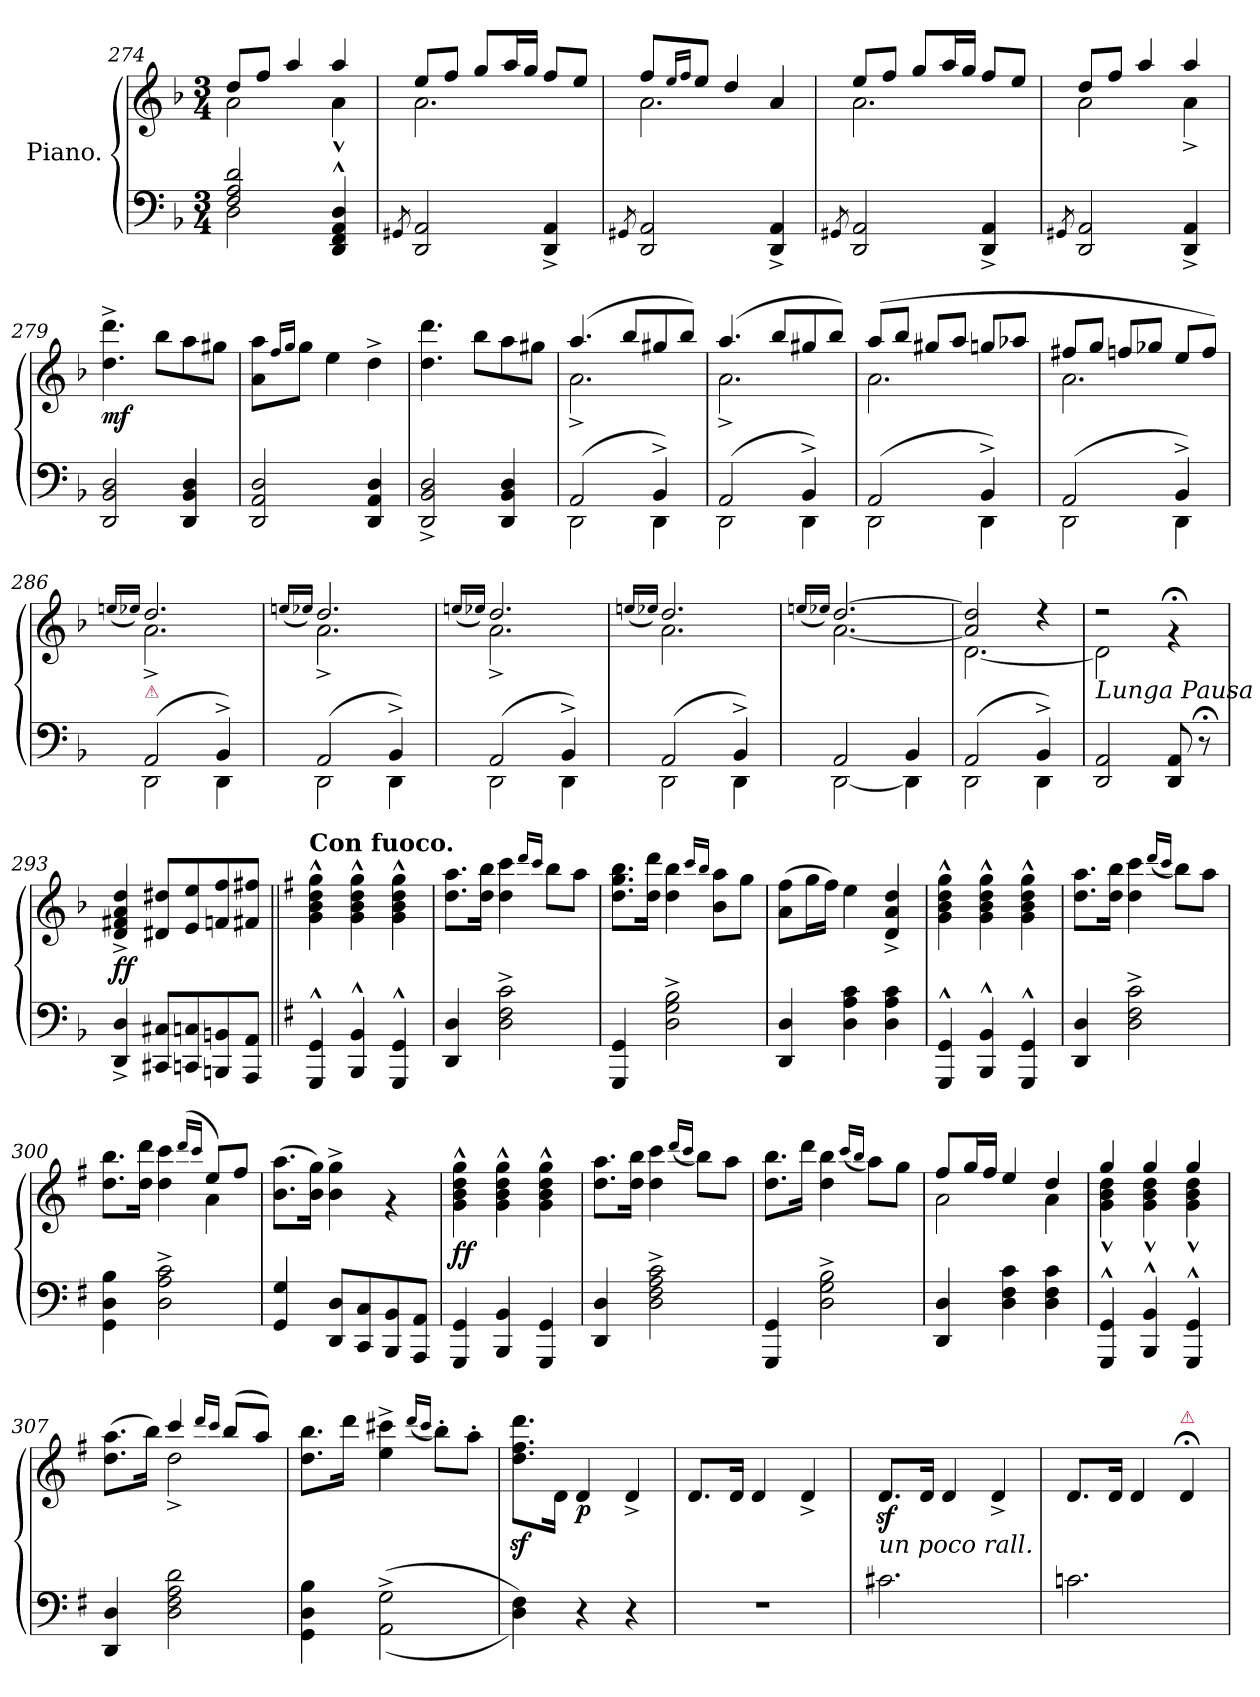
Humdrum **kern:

**kern	**kern	**dynam
*part2	*part1	*part1
*staff2	*staff1	*staff1
*I"Piano.	*I"Piano.	*
*clefF4	*clefG2	*
*k[b-]	*k[b-]	*
*M3/4	*M3/4	*
=274	=274	=274
*^	*^	*
2F/ 2A/ 2d/	2D\	8dd/L	2a\	.
.	.	8ff/J	.	.
.	.	4aa/	.	.
4DD^^>/ 4FF^^>/ 4AA^^>/ 4D^^>/	4ryy	4aa/	4a^^<\	.
*v	*v	*	*	*
=275	=275	=275	=275
8qGG#X/	.	.	.
2DD/ 2AA/	8ee/L	2.a\	.
.	8ff/J	.	.
.	8gg/L	.	.
.	16aa/L	.	.
.	16gg/JJ	.	.
4DD^>/ 4AA^>/	8ff/L	.	.
.	8ee/J	.	.
=276	=276	=276	=276
8qGG#X/	.	.	.
2DD/ 2AA/	8ff/L	2.a\	.
.	16qqee/LL	.	.
.	16qqff/JJ	.	.
.	8ee/J	.	.
.	4dd/	.	.
4DD^>/ 4AA^>/	4a/	.	.
=277	=277	=277	=277
8qGG#X/	.	.	.
2DD/ 2AA/	8ee/L	2.a\	.
.	8ff/J	.	.
.	8gg/L	.	.
.	16aa/L	.	.
.	16gg/JJ	.	.
4DD^>/ 4AA^>/	8ff/L	.	.
.	8ee/J	.	.
=278	=278	=278	=278
8qGG#X/	.	.	.
2DD/ 2AA/	8dd/L	2a\	.
.	8ff/J	.	.
.	4aa/	.	.
4DD^>/ 4AA^>/	4aa/	4a^<\	.
*	*v	*v	*
=279	=279	=279
2DD/ 2BB-/ 2D/	4.dd^>\ 4.ddd^>\	mf
.	8bb-\L	.
4DD/ 4BB-/ 4D/	8aa\	.
.	8gg#X\J	.
=280	=280	=280
2DD/ 2AA/ 2D/	8a\ 8aa\L	.
.	16qqff/LL	.
.	16qqgg/JJ	.
.	8gg\J	.
.	4ee\	.
4DD/ 4AA/ 4D/	4dd^<\	.
=281	=281	=281
2DD^>/ 2BB-^>/ 2D^>/	4.dd\ 4.ddd\	.
.	8bb-\L	.
4DD/ 4BB-/ 4D/	8aa\	.
.	8gg#X\J	.
=282	=282	=282
*^	*^	*
(>2AA/	2DD\	(>4.aa/	2.a^<\	.
.	.	8bb-/L	.	.
4BB-^>/)	4DD\	8gg#X/	.	.
.	.	8bb-/J)	.	.
=283	=283	=283	=283	=283
(>2AA/	2DD\	(>4.aa/	2.a^\	.
.	.	8bb-/L	.	.
4BB-^>/)	4DD\	8gg#X/	.	.
.	.	8bb-/J)	.	.
=284	=284	=284	=284	=284
(>2AA/	2DD\	(>8aa/L	2.a\	.
.	.	8bb-/J	.	.
.	.	8gg#X/L	.	.
.	.	8aa/J	.	.
4BB-^>/)	4DD\	8ggn/L	.	.
.	.	8aa-X/J	.	.
=285	=285	=285	=285	=285
(>2AA/	2DD\	8ff#X/L	2.a\	.
.	.	8gg/J	.	.
.	.	8ffn/L	.	.
.	.	8gg-X/J	.	.
4BB-^>/)	4DD\	8ee/L	.	.
.	.	8ff/J)	.	.
=286	=286	=286	=286	=286
.	.	(<16qqeen/LL	.	.
.	.	16qqee-X/JJ)	.	.
!	!	!LO:TX:b:color=crimson:t=⚠	!	!
(>2AA/	2DD\	2.dd/	2.a^<\	.
4BB-^>/)	4DD\	.	.	.
=287	=287	=287	=287	=287
.	.	(<16qqeen/LL	.	.
.	.	16qqee-X/JJ)	.	.
(>2AA/	2DD\	2.dd/	2.a^<\	.
4BB-^>/)	4DD\	.	.	.
=288	=288	=288	=288	=288
.	.	(<16qqeen/LL	.	.
.	.	16qqee-X/JJ)	.	.
(>2AA/	2DD\	2.dd/	2.a^\	.
4BB-^>/)	4DD\	.	.	.
=289	=289	=289	=289	=289
.	.	(<16qqeen/LL	.	.
.	.	16qqee-X/JJ)	.	.
(>2AA/	2DD\	2.dd/	2.a\	.
4BB-^>/)	4DD\	.	.	.
=290	=290	=290	=290	=290
.	.	(<16qqeen/LL	.	.
.	.	16qqee-X/JJ)	.	.
2AA/	[2DD\	[2.dd/	[2.a\	.
4BB-/	4DD\]	.	.	.
=291	=291	=291	=291	=291
(>2AA/	2DD\	2a]/ 2dd]/	[2.d\	.
4BB-^>/)	4DD\	4r	.	.
=292	=292	=292	=292	=292
!	!	!LO:TX:b:i:t=Lunga Pausa	!	!
*v	*v	*	*	*
2DD/ 2AA/	2rdd	2d\]	.
8DD/ 8AA/	4r;<g	4ryy	.
8r;<	.	.	.
*	*v	*v	*
=293	=293	=293
4DD^</ 4D^</	4d^>/ 4f#X^>/ 4a^>/ 4dd^>/	ff
8CC#X/ 8C#X/L	8d#X/ 8dd#X/L	.
8CCn/ 8Cn/	8e/ 8ee/	.
8BBBn/ 8BBn/	8fn/ 8ff/	.
8AAA/ 8AA/J	8f#X/ 8ff#X/J	.
=294||	=294||	=294||
*k[f#]	*k[f#]	*
!	!LO:TX:a:B:t=Con fuoco.	!
4GGG^^>/ 4GG^^>/	4g^^>\ 4b^^>\ 4dd^^>\ 4gg^^>\	.
4BBB^^>/ 4BB^^>/	4g^^>\ 4b^^>\ 4dd^^>\ 4gg^^>\	.
4GGG^^>/ 4GG^^>/	4g^^>\ 4b^^>\ 4dd^^>\ 4gg^^>\	.
=295	=295	=295
4DD/ 4D/	8.dd\ 8.aa\L	.
.	16dd\ 16bb\Jk	.
2D^<\ 2F#^<\ 2c^<\	4dd\ 4ccc\	.
.	16qqddd/LL	.
.	16qqccc/JJ	.
.	8bb\L	.
.	8aa\J	.
=296	=296	=296
4GGG/ 4GG/	8.dd\ 8.gg\ 8.bb\L	.
.	16dd\ 16ddd\Jk	.
2D^<\ 2G^<\ 2B^<\	4dd\ 4bb\	.
.	16qqccc/LL	.
.	16qqbb/JJ	.
.	8b\ 8aa\L	.
.	8gg\J	.
=297	=297	=297
4DD/ 4D/	(>8a\ 8ff#\L	.
.	16gg\L	.
.	16ff#\JJ)	.
4D\ 4A\ 4c\	4ee\	.
4D\ 4A\ 4c\	4d^>/ 4a^>/ 4dd^>/	.
=298	=298	=298
4GGG^^>/ 4GG^^>/	4g^^>\ 4b^^>\ 4dd^^>\ 4gg^^>\	.
4BBB^^>/ 4BB^^>/	4g^^>\ 4b^^>\ 4dd^^>\ 4gg^^>\	.
4GGG^^>/ 4GG^^>/	4g^^>\ 4b^^>\ 4dd^^>\ 4gg^^>\	.
=299	=299	=299
4DD/ 4D/	8.dd\ 8.aa\L	.
.	16dd\ 16bb\Jk	.
2D^>\ 2F#^>\ 2c^>\	4dd\ 4ccc\	.
.	(<16qqddd/LL	.
.	16qqccc/JJ	.
.	8bb\L)	.
.	8aa\J	.
=300	=300	=300
*	*^	*
4GG\ 4D\ 4B\	8.dd\ 8.bb\L	2ryy	.
.	16dd\ 16ddd\Jk	.	.
2D^>\ 2A^>\ 2c^>\	4dd\ 4ccc\	.	.
.	(<16qqddd/LL	.	.
.	16qqccc/JJ	.	.
.	8ee/L)	4a\	.
.	8ff#/J	.	.
*	*v	*v	*
=301	=301	=301
4GG/ 4G/	(>8.b\ 8.aa\L	.
.	16b\ 16gg\Jk)	.
8DD/ 8D/L	4b^>\ 4gg^>\	.
8CC/ 8C/	.	.
8BBB/ 8BB/	4rg	.
8AAA/ 8AA/J	.	.
=302	=302	=302
4GGG/ 4GG/	4g^^>\ 4b^^>\ 4dd^^>\ 4gg^^>\	ff
4BBB/ 4BB/	4g^^>\ 4b^^>\ 4dd^^>\ 4gg^^>\	.
4GGG/ 4GG/	4g^^>\ 4b^^>\ 4dd^^>\ 4gg^^>\	.
=303	=303	=303
4DD/ 4D/	8.dd\ 8.aa\L	.
.	16dd\ 16bb\Jk	.
2D^>\ 2F#^>\ 2A^>\ 2c^>\	4dd\ 4ccc\	.
.	(<16qqddd/LL	.
.	16qqccc/JJ	.
.	8bb\L)	.
.	8aa\J	.
=304	=304	=304
4GGG/ 4GG/	8.dd\ 8.bb\L	.
.	16ddd\Jk	.
2D^>\ 2G^>\ 2B^>\	4dd\ 4bb\	.
.	(<16qqccc/LL	.
.	16qqbb/JJ	.
.	8aa\L)	.
.	8gg\J	.
=305	=305	=305
*	*^	*
4DD/ 4D/	8ff#/L	2a\	.
.	16gg/L	.	.
.	16ff#/JJ	.	.
4D\ 4F#\ 4c\	4ee/	.	.
4D\ 4F#\ 4c\	4dd/	4a\	.
=306	=306	=306	=306
4GGG^^>/ 4GG^^>/	4gg/	4g^^<\ 4b^^<\ 4dd^^<\	.
4BBB^^>/ 4BB^^>/	4gg/	4g^^<\ 4b^^<\ 4dd^^<\	.
4GGG^^>/ 4GG^^>/	4gg/	4g^^<\ 4b^^<\ 4dd^^<\	.
=307	=307	=307	=307
4DD/ 4D/	(>8.dd\ 8.aa\L	4ryy	.
.	16bb\Jk)	.	.
2D\ 2F#\ 2A\ 2d\	4ccc/	2dd^\	.
.	16qqddd/LL	.	.
.	16qqccc/JJ	.	.
.	(>8bb/L	.	.
.	8aa/J)	.	.
*	*v	*v	*
=308	=308	=308
4GG\ 4D\ 4B\	8.dd\ 8.bb\L	.
.	16ddd\Jk	.
(>(<2AA^>\ 2G^>\	4ee^>\ 4ccc#X^>\	.
.	(<16qqddd/LL	.
.	16qqccc#/JJ	.
.	8bb'>\L)	.
.	8aa'>\J	.
=309	=309	=309
4D\ 4F#\))	8.ddz\ 8.ff#z\ 8.dddz\L	.
.	16d\Jk	.
4r	4d/	p
4r	4d^>/	.
=310	=310	=310
2.rF	8.d/L	.
.	16d/Jk	.
.	4d/	.
.	4d^>/	.
=311	=311	=311
!	!LO:TX:b:i:t=un poco rall.	!
2.c#X\	8.dz/L	.
.	16d/Jk	.
.	4d/	.
.	4d^>/	.
=312	=312	=312
2.cn\	8.d/L	.
.	16d/Jk	.
.	4d/	.
!	!LO:TX:a:color=crimson:t=⚠	!
.	4d;<;/	.
=	=	=
*-	*-	*-
